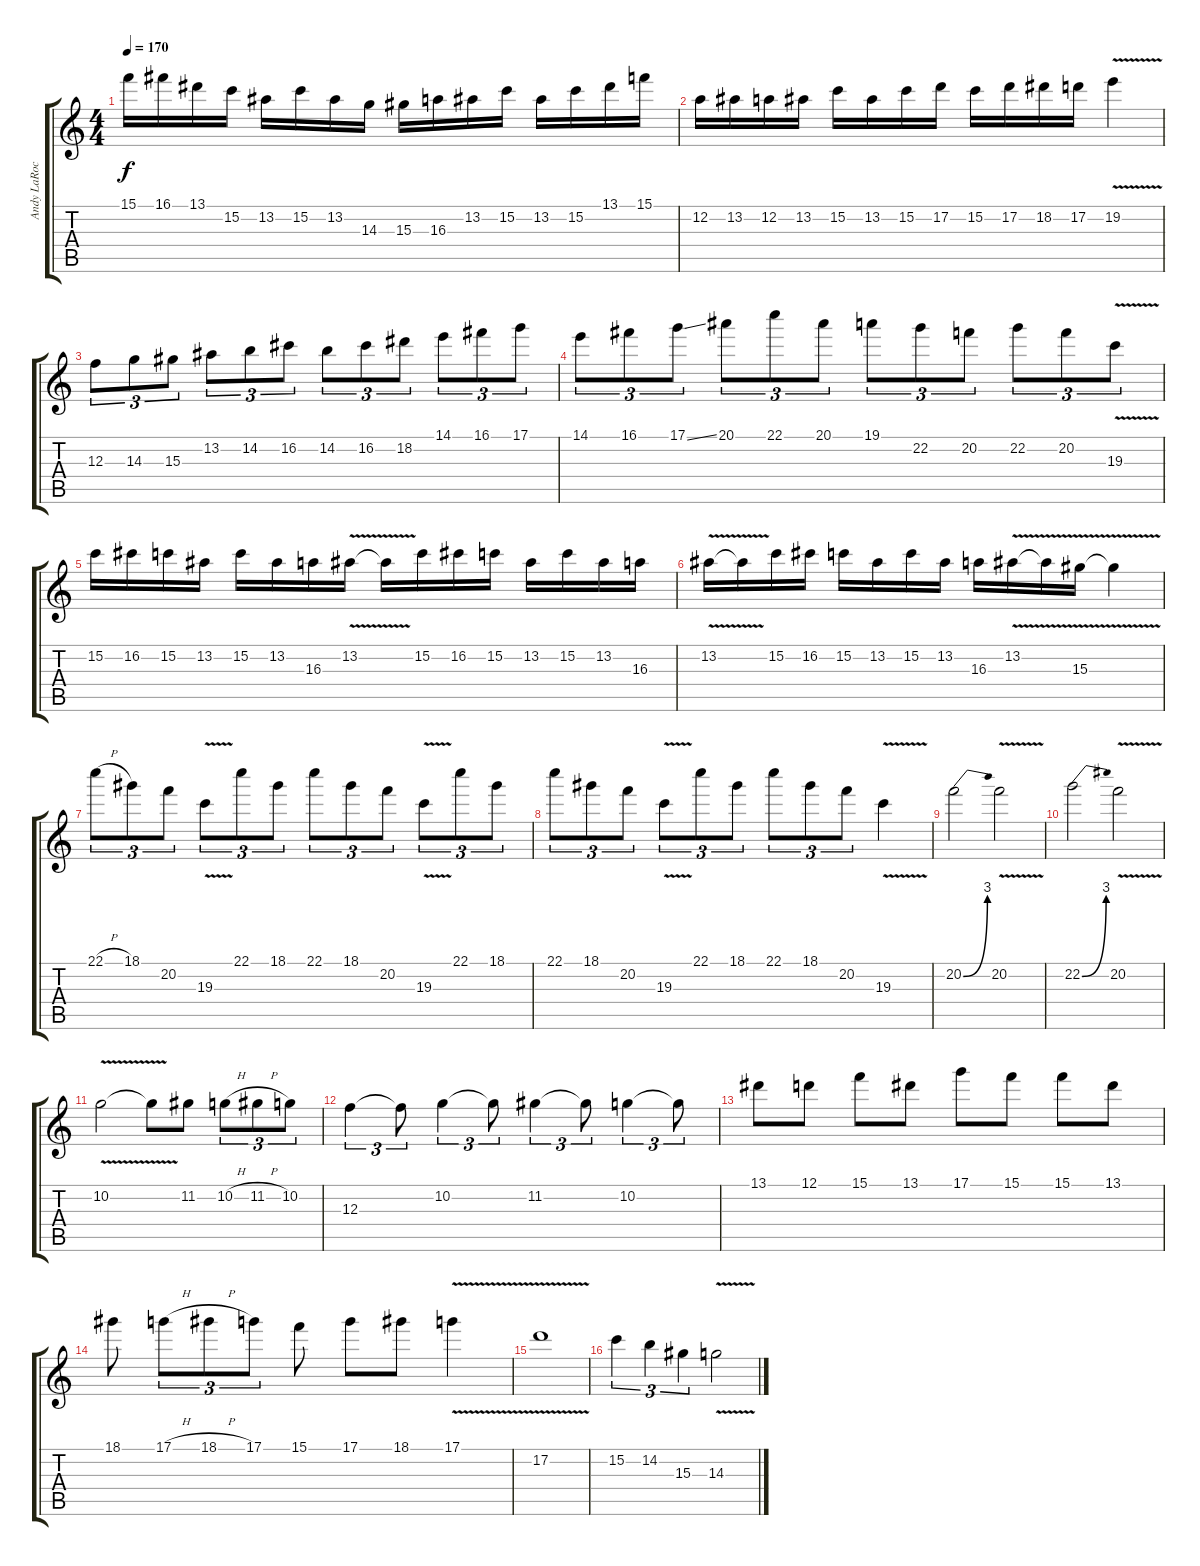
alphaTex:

\track ("Andy LaRocque" "Andy LaRoc") {instrument distortionguitar}
\staff {score tabs}
\tuning (D4 A3 F3 C3 G2 D2) {hide}
\ts (4 4)
\tempo 170
\clef g2
\ks c
15.1.16{dy f} 16.1.16 13.1.16 15.2.16 13.2.16 15.2.16 13.2.16 14.3.16 15.3.16 16.3.16 13.2.16 15.2.16 13.2.16 15.2.16 13.1.16 15.1.16 |
12.2.16 13.2.16 12.2.16 13.2.16 15.2.16 13.2.16 15.2.16 17.2.16 15.2.16 17.2.16 18.2.16 17.2.16 19.2{v}.4 |
12.3.8{tu (3 2)} 14.3.8{tu (3 2)} 15.3.8{tu (3 2)} 13.2.8{tu (3 2)} 14.2.8{tu (3 2)} 16.2.8{tu (3 2)} 14.2.8{tu (3 2)} 16.2.8{tu (3 2)} 18.2.8{tu (3 2)} 14.1.8{tu (3 2)} 16.1.8{tu (3 2)} 17.1.8{tu (3 2)} |
14.1.8{tu (3 2)} 16.1.8{tu (3 2)} 17.1{ss}.8{tu (3 2)} 20.1.8{tu (3 2)} 22.1.8{tu (3 2)} 20.1.8{tu (3 2)} 19.1.8{tu (3 2)} 22.2.8{tu (3 2)} 20.2.8{tu (3 2)} 22.2.8{tu (3 2)} 20.2.8{tu (3 2)} 19.3{v}.8{tu (3 2)} |
15.2.16 16.2.16 15.2.16 13.2.16 15.2.16 13.2.16 16.3.16 13.2{v}.16 13.2{t}.16 15.2.16 16.2.16 15.2.16 13.2.16 15.2.16 13.2.16 16.3.16 |
13.2{v}.16 13.2{t}.16 15.2.16 16.2.16 15.2.16 13.2.16 15.2.16 13.2.16 16.3.16 13.2{v}.16 13.2{t}.16 15.3{v}.16 15.3{v t}.4 |
22.1{h}.8{tu (3 2)} 18.1.8{tu (3 2)} 20.2.8{tu (3 2)} 19.3{v}.8{tu (3 2)} 22.1.8{tu (3 2)} 18.1.8{tu (3 2)} 22.1.8{tu (3 2)} 18.1.8{tu (3 2)} 20.2.8{tu (3 2)} 19.3{v}.8{tu (3 2)} 22.1.8{tu (3 2)} 18.1.8{tu (3 2)} |
22.1.8{tu (3 2)} 18.1.8{tu (3 2)} 20.2.8{tu (3 2)} 19.3{v}.8{tu (3 2)} 22.1.8{tu (3 2)} 18.1.8{tu (3 2)} 22.1.8{tu (3 2)} 18.1.8{tu (3 2)} 20.2.8{tu (3 2)} 19.3{v}.4 |
20.2{be (bend 0 0 60 12)}.2 20.2{v}.2 |
22.2{be (bend 0 0 60 12)}.2 20.2{v}.2 |
10.2{v}.2 10.2{t}.8 11.2.8 10.2{h}.8{tu (3 2)} 11.2{h}.8{tu (3 2)} 10.2.8{tu (3 2)} |
12.3.4{tu (3 2)} 12.3{t}.8{tu (3 2)} 10.2.4{tu (3 2)} 10.2{t}.8{tu (3 2)} 11.2.4{tu (3 2)} 11.2{t}.8{tu (3 2)} 10.2.4{tu (3 2)} 10.2{t}.8{tu (3 2)} |
13.1.8 12.1.8 15.1.8 13.1.8 17.1.8 15.1.8 15.1.8 13.1.8 |
18.1.8 17.1{h}.8{tu (3 2)} 18.1{h}.8{tu (3 2)} 17.1.8{tu (3 2)} 15.1.8 17.1.8 18.1.8 17.1{v}.4 |
17.2{v}.1 |
15.2.4{tu (3 2)} 14.2.4{tu (3 2)} 15.3.4{tu (3 2)} 14.3{v}.2
